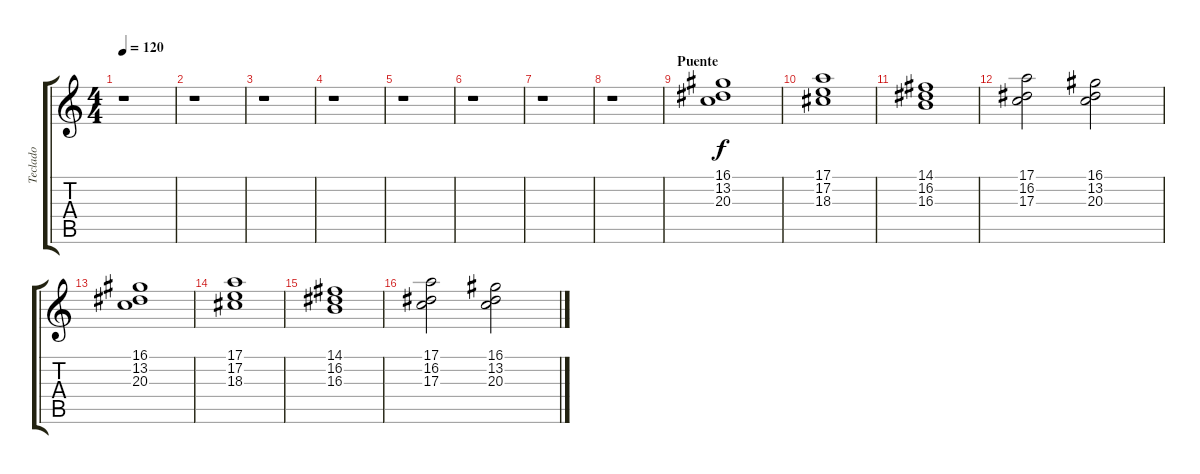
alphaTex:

\track ("Teclado" "Teclado") {instrument voiceoohs}
\staff {score tabs}
\tuning (E4 B3 G3 D3 A2 E2) {hide}
\ts (4 4)
\tempo 120
\clef g2
\ks c
r.1{dy f} |
r.1 |
r.1 |
r.1 |
r.1 |
r.1 |
r.1 |
r.1 |
\section ("" "Puente")
(16.1 13.2 20.3).1 |
(17.1 17.2 18.3).1 |
(14.1 16.2 16.3).1 |
(17.1 16.2 17.3).2 (16.1 13.2 20.3).2 |
(16.1 13.2 20.3).1 |
(17.1 17.2 18.3).1 |
(14.1 16.2 16.3).1 |
(17.1 16.2 17.3).2 (16.1 13.2 20.3).2
